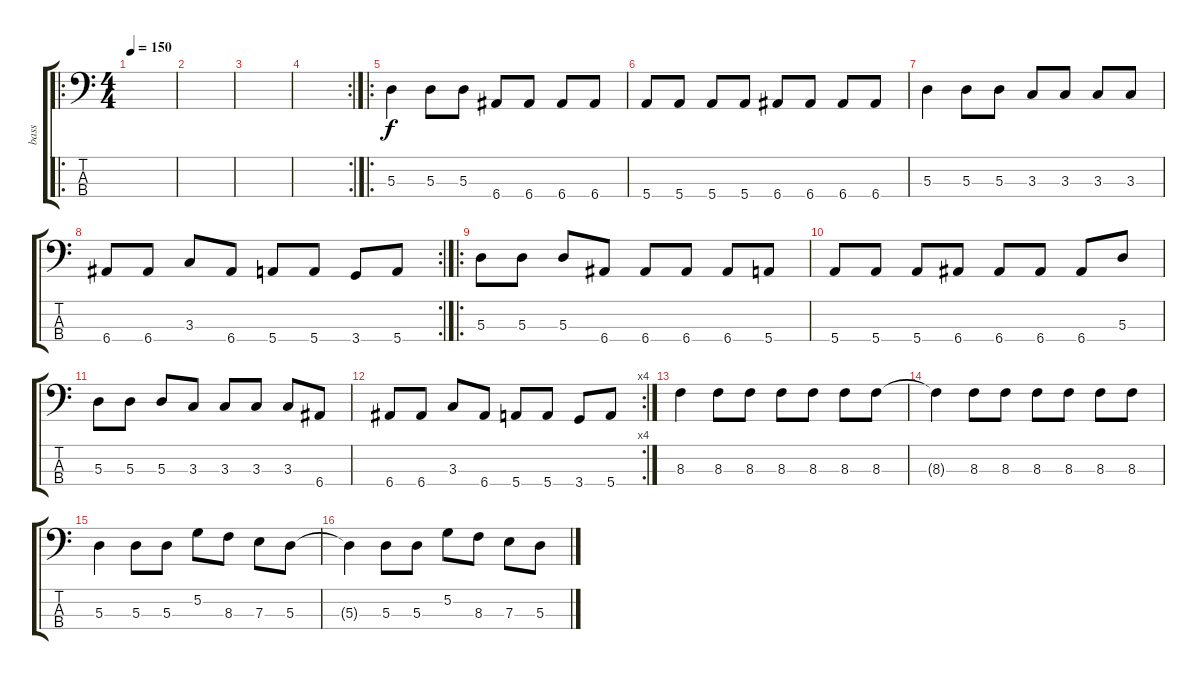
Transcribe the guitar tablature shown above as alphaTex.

\track ("bass" "bass") {instrument electricbasspick}
\staff {score tabs}
\tuning (G2 D2 A1 E1) {hide}
\ro
\ts (4 4)
\tempo 150
\clef f4
\ks c
|
|
|
\rc 2
|
\ro
\section ("" "")
5.3.4 5.3.8 5.3.8 6.4.8 6.4.8 6.4.8 6.4.8 |
5.4.8 5.4.8 5.4.8 5.4.8 6.4.8 6.4.8 6.4.8 6.4.8 |
5.3.4 5.3.8 5.3.8 3.3.8 3.3.8 3.3.8 3.3.8 |
\rc 2
6.4.8 6.4.8 3.3.8 6.4.8 5.4.8 5.4.8 3.4.8 5.4.8 |
\ro
5.3.8 5.3.8 5.3.8 6.4.8 6.4.8 6.4.8 6.4.8 5.4.8 |
5.4.8 5.4.8 5.4.8 6.4.8 6.4.8 6.4.8 6.4.8 5.3.8 |
5.3.8 5.3.8 5.3.8 3.3.8 3.3.8 3.3.8 3.3.8 6.4.8 |
\rc 4
6.4.8 6.4.8 3.3.8 6.4.8 5.4.8 5.4.8 3.4.8 5.4.8 |
8.3.4 8.3.8 8.3.8 8.3.8 8.3.8 8.3.8 8.3.8 |
8.3{t}.4 8.3.8 8.3.8 8.3.8 8.3.8 8.3.8 8.3.8 |
5.3.4 5.3.8 5.3.8 5.2.8 8.3.8 7.3.8 5.3.8 |
5.3{t}.4 5.3.8 5.3.8 5.2.8 8.3.8 7.3.8 5.3.8
